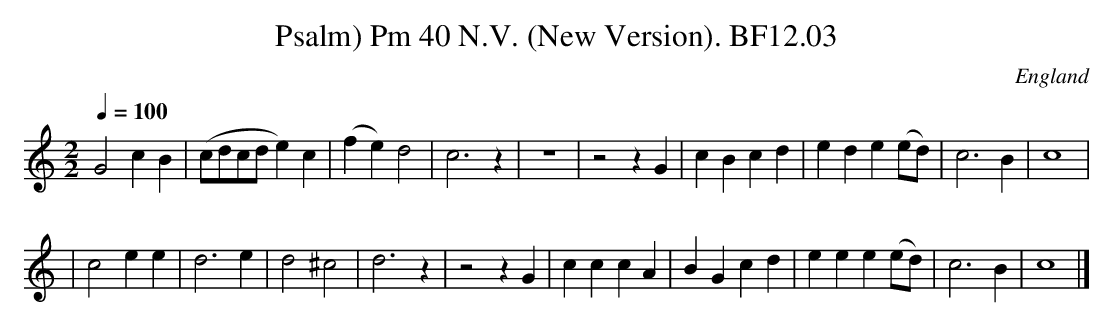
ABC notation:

X:1
T:Psalm) Pm 40 N.V. (New Version). BF12.03
M:2/2
L:1/4
Q:1/4=100
O:England
K:C major
G2cB|(c/2d/2c/2d/2e)c|(fe)d2|c3z|z4|\
z2zG|cBcd|ede(e/2d/2)|c3B|c4|!
|c2ee|d3e|d2^c2|d3z|z2zG|cccA|\
BGcd|eee(e/2d/2)|c3B|c4|]
